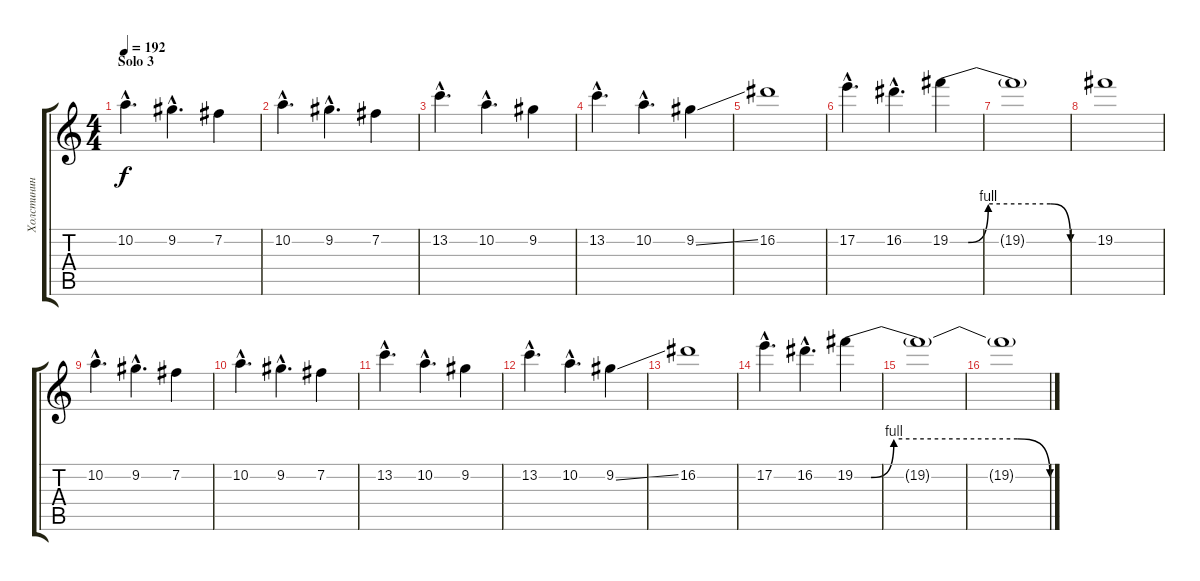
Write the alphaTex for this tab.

\track ("Холстинин" "Холстинин") {instrument distortionguitar}
\staff {score tabs}
\tuning (E4 B3 G3 D3 A2 E2) {hide}
\ts (4 4)
\section ("" "Solo 3")
\tempo 192
\clef g2
\ks c
10.2{hac}.4{d dy f volume 14 balance 12} 9.2{hac}.4{d} 7.2.4 |
10.2{hac}.4{d} 9.2{hac}.4{d} 7.2.4 |
13.2{hac}.4{d} 10.2{hac}.4{d} 9.2.4 |
13.2{hac}.4{d} 10.2{hac}.4{d} 9.2{ss}.4 |
16.2.1 |
17.2{hac}.4{d} 16.2{hac}.4{d} 19.2{be (custom 0 0 9 0 19 4 50 4 60 0)}.4 |
19.2{t}.1 |
19.2.1 |
10.2{hac}.4{d} 9.2{hac}.4{d} 7.2.4 |
10.2{hac}.4{d} 9.2{hac}.4{d} 7.2.4 |
13.2{hac}.4{d} 10.2{hac}.4{d} 9.2.4 |
13.2{hac}.4{d} 10.2{hac}.4{d} 9.2{ss}.4 |
16.2.1 |
17.2{hac}.4{d} 16.2{hac}.4{d} 19.2{be (custom 0 0 5 0 12 4 50 4 60 0)}.4 |
19.2{t}.1 |
19.2{t}.1
